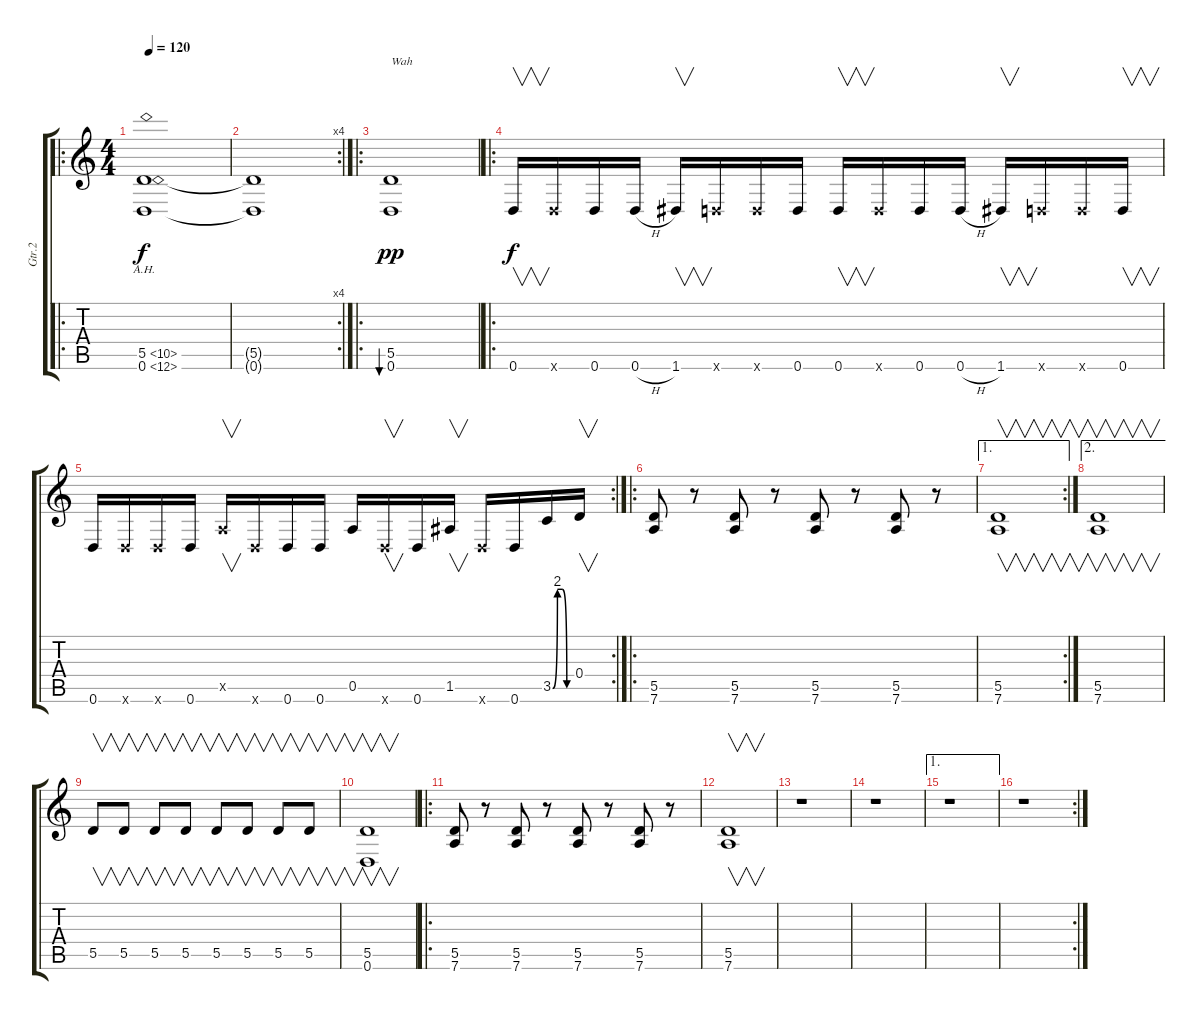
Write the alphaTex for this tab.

\track ("Gtr.2" "Gtr.2") {instrument overdrivenguitar}
\staff {score tabs}
\tuning (E4 B3 G3 D3 A2 D2) {hide}
\ro
\ts (4 4)
\tempo 120
\clef g2
\ks c
(5.5{ah 5} 0.6{ah 12}).1{dy f instrument overdrivenguitar} |
\rc 4
(5.5{t} 0.6{t}).1 |
\ro
(5.5 0.6).1{bu 240 txt "Wah" dy pp balance 4 instrument lead4chiff} |
\ro
0.6.16{v dy f volume 12 balance 4 instrument distortionguitar} 0.6{x}.16 0.6.16 0.6{h}.16 1.6.16{v} 0.6{x}.16 0.6{x}.16 0.6.16 0.6.16{v} 0.6{x}.16 0.6.16 0.6{h}.16 1.6.16{v} 0.6{x}.16 0.6{x}.16 0.6.16{v} |
\rc 2
0.6.16 0.6{x}.16 0.6{x}.16 0.6.16 0.5{x}.16{v} 0.6{x}.16 0.6.16 0.6.16 0.5.16 0.6{x}.16{v} 0.6.16 1.5.16{v} 0.6{x}.16 0.6.16 3.5{be (custom 0 0 15 8 30 8 45 0 60 0)}.16 0.4.16{v} |
\ro
(5.5 7.6).8{volume 7 instrument lead4chiff} r.8 (5.5 7.6).8 r.8 (5.5 7.6).8 r.8 (5.5 7.6).8 r.8 |
\ae 1
\rc 2
(5.5 7.6).1{v} |
\ae 2
(5.5 7.6).1{v} |
5.5.8{v} 5.5.8{v} 5.5.8{v} 5.5.8{v} 5.5.8{v} 5.5.8{v} 5.5.8{v} 5.5.8{v} |
(5.5 0.6).1{v} |
\ro
(5.5 7.6).8 r.8 (5.5 7.6).8 r.8 (5.5 7.6).8 r.8 (5.5 7.6).8 r.8 |
(5.5 7.6).1{v} |
r.1 |
r.1 |
\ae 1
r.1 |
\rc 2
r.1
